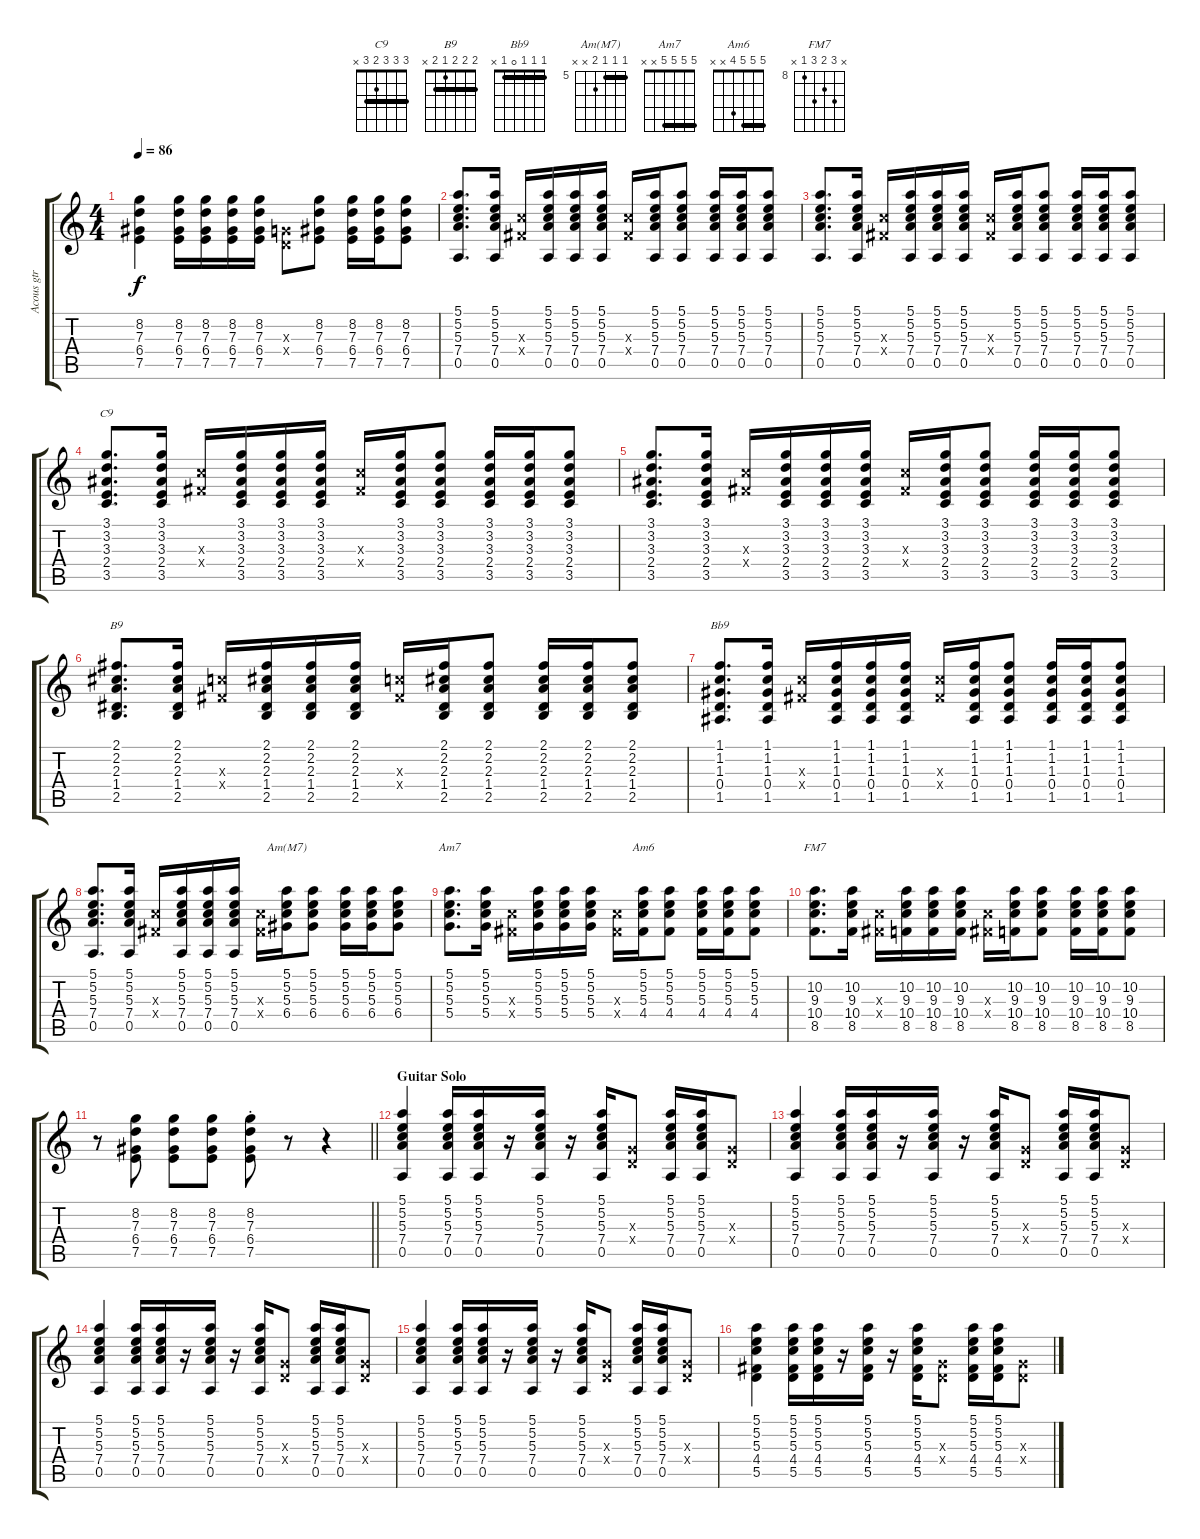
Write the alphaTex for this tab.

\track ("Acous gtr" "Acous gtr") {instrument acousticguitarnylon}
\staff {score tabs}
\tuning (E4 B3 G3 D3 A2 E2) {hide}
\chord ("C9" 3 3 3 2 3 x) {barre 3}
\chord ("B9" 2 2 2 1 2 x) {barre 2}
\chord ("Bb9" 1 1 1 0 1 x) {barre 1}
\chord ("Am(M7)" 5 5 5 6 x x) {firstfret 5 barre 5}
\chord ("Am7" 5 5 5 5 x x) {barre 5}
\chord ("Am6" 5 5 5 4 x x) {barre 5}
\chord ("FM7" x 10 9 10 8 x) {firstfret 8}
\ts (4 4)
\tempo 86
\clef g2
\ks c
(8.2 7.3 6.4 7.5).4{dy f} (8.2 7.3 6.4 7.5).16 (8.2 7.3 6.4 7.5).16 (8.2 7.3 6.4 7.5).16 (8.2 7.3 6.4 7.5).16 (0.3{x} 0.4{x}).8 (8.2 7.3 6.4 7.5).8 (8.2 7.3 6.4 7.5).16 (8.2 7.3 6.4 7.5).16 (8.2 7.3 6.4 7.5).8 |
(5.1 5.2 5.3 7.4 0.5).8{d} (5.1 5.2 5.3 7.4 0.5).16 (5.3{x} 4.4{x}).16 (5.1 5.2 5.3 7.4 0.5).16 (5.1 5.2 5.3 7.4 0.5).16 (5.1 5.2 5.3 7.4 0.5).16 (5.3{x} 4.4{x}).16 (5.1 5.2 5.3 7.4 0.5).16 (5.1 5.2 5.3 7.4 0.5).8 (5.1 5.2 5.3 7.4 0.5).16 (5.1 5.2 5.3 7.4 0.5).16 (5.1 5.2 5.3 7.4 0.5).8 |
(5.1 5.2 5.3 7.4 0.5).8{d} (5.1 5.2 5.3 7.4 0.5).16 (5.3{x} 4.4{x}).16 (5.1 5.2 5.3 7.4 0.5).16 (5.1 5.2 5.3 7.4 0.5).16 (5.1 5.2 5.3 7.4 0.5).16 (5.3{x} 4.4{x}).16 (5.1 5.2 5.3 7.4 0.5).16 (5.1 5.2 5.3 7.4 0.5).8 (5.1 5.2 5.3 7.4 0.5).16 (5.1 5.2 5.3 7.4 0.5).16 (5.1 5.2 5.3 7.4 0.5).8 |
(3.1 3.2 3.3 2.4 3.5).8{d ch "C9"} (3.1 3.2 3.3 2.4 3.5).16 (5.3{x} 4.4{x}).16 (3.1 3.2 3.3 2.4 3.5).16 (3.1 3.2 3.3 2.4 3.5).16 (3.1 3.2 3.3 2.4 3.5).16 (5.3{x} 4.4{x}).16 (3.1 3.2 3.3 2.4 3.5).16 (3.1 3.2 3.3 2.4 3.5).8 (3.1 3.2 3.3 2.4 3.5).16 (3.1 3.2 3.3 2.4 3.5).16 (3.1 3.2 3.3 2.4 3.5).8 |
(3.1 3.2 3.3 2.4 3.5).8{d} (3.1 3.2 3.3 2.4 3.5).16 (5.3{x} 4.4{x}).16 (3.1 3.2 3.3 2.4 3.5).16 (3.1 3.2 3.3 2.4 3.5).16 (3.1 3.2 3.3 2.4 3.5).16 (5.3{x} 4.4{x}).16 (3.1 3.2 3.3 2.4 3.5).16 (3.1 3.2 3.3 2.4 3.5).8 (3.1 3.2 3.3 2.4 3.5).16 (3.1 3.2 3.3 2.4 3.5).16 (3.1 3.2 3.3 2.4 3.5).8 |
(2.1 2.2 2.3 1.4 2.5).8{d ch "B9"} (2.1 2.2 2.3 1.4 2.5).16 (5.3{x} 4.4{x}).16 (2.1 2.2 2.3 1.4 2.5).16 (2.1 2.2 2.3 1.4 2.5).16 (2.1 2.2 2.3 1.4 2.5).16 (5.3{x} 4.4{x}).16 (2.1 2.2 2.3 1.4 2.5).16 (2.1 2.2 2.3 1.4 2.5).8 (2.1 2.2 2.3 1.4 2.5).16 (2.1 2.2 2.3 1.4 2.5).16 (2.1 2.2 2.3 1.4 2.5).8 |
(1.1 1.2 1.3 0.4 1.5).8{d ch "Bb9"} (1.1 1.2 1.3 0.4 1.5).16 (5.3{x} 4.4{x}).16 (1.1 1.2 1.3 0.4 1.5).16 (1.1 1.2 1.3 0.4 1.5).16 (1.1 1.2 1.3 0.4 1.5).16 (5.3{x} 4.4{x}).16 (1.1 1.2 1.3 0.4 1.5).16 (1.1 1.2 1.3 0.4 1.5).8 (1.1 1.2 1.3 0.4 1.5).16 (1.1 1.2 1.3 0.4 1.5).16 (1.1 1.2 1.3 0.4 1.5).8 |
(5.1 5.2 5.3 7.4 0.5).8{d} (5.1 5.2 5.3 7.4 0.5).16 (5.3{x} 4.4{x}).16 (5.1 5.2 5.3 7.4 0.5).16 (5.1 5.2 5.3 7.4 0.5).16 (5.1 5.2 5.3 7.4 0.5).16 (5.3{x} 4.4{x}).16 (5.1 5.2 5.3 6.4).16{ch "Am(M7)"} (5.1 5.2 5.3 6.4).8 (5.1 5.2 5.3 6.4).16 (5.1 5.2 5.3 6.4).16 (5.1 5.2 5.3 6.4).8 |
(5.1 5.2 5.3 5.4).8{d ch "Am7"} (5.1 5.2 5.3 5.4).16 (5.3{x} 4.4{x}).16 (5.1 5.2 5.3 5.4).16 (5.1 5.2 5.3 5.4).16 (5.1 5.2 5.3 5.4).16 (5.3{x} 4.4{x}).16 (5.1 5.2 5.3 4.4).16{ch "Am6"} (5.1 5.2 5.3 4.4).8 (5.1 5.2 5.3 4.4).16 (5.1 5.2 5.3 4.4).16 (5.1 5.2 5.3 4.4).8 |
(10.2 9.3 10.4 8.5).8{d ch "FM7"} (10.2 9.3 10.4 8.5).16 (5.3{x} 4.4{x}).16 (10.2 9.3 10.4 8.5).16 (10.2 9.3 10.4 8.5).16 (10.2 9.3 10.4 8.5).16 (5.3{x} 4.4{x}).16 (10.2 9.3 10.4 8.5).16 (10.2 9.3 10.4 8.5).8 (10.2 9.3 10.4 8.5).16 (10.2 9.3 10.4 8.5).16 (10.2 9.3 10.4 8.5).8 |
\barLineRight lightlight
r.8 (8.2 7.3 6.4 7.5).8 (8.2 7.3 6.4 7.5).8 (8.2 7.3 6.4 7.5).8 (8.2{st} 7.3 6.4 7.5).8 r.8 r.4 |
\section ("" "Guitar Solo")
(5.1 5.2 5.3 7.4 0.5).4 (5.1 5.2 5.3 7.4 0.5).16 (5.1 5.2 5.3 7.4 0.5).16 r.16 (5.1 5.2 5.3 7.4 0.5).16 r.16 (5.1 5.2 5.3 7.4 0.5).16 (0.3{x} 0.4{x}).8 (5.1 5.2 5.3 7.4 0.5).16 (5.1 5.2 5.3 7.4 0.5).16 (0.3{x} 0.4{x}).8 |
(5.1 5.2 5.3 7.4 0.5).4 (5.1 5.2 5.3 7.4 0.5).16 (5.1 5.2 5.3 7.4 0.5).16 r.16 (5.1 5.2 5.3 7.4 0.5).16 r.16 (5.1 5.2 5.3 7.4 0.5).16 (0.3{x} 0.4{x}).8 (5.1 5.2 5.3 7.4 0.5).16 (5.1 5.2 5.3 7.4 0.5).16 (0.3{x} 0.4{x}).8 |
(5.1 5.2 5.3 7.4 0.5).4 (5.1 5.2 5.3 7.4 0.5).16 (5.1 5.2 5.3 7.4 0.5).16 r.16 (5.1 5.2 5.3 7.4 0.5).16 r.16 (5.1 5.2 5.3 7.4 0.5).16 (0.3{x} 0.4{x}).8 (5.1 5.2 5.3 7.4 0.5).16 (5.1 5.2 5.3 7.4 0.5).16 (0.3{x} 0.4{x}).8 |
(5.1 5.2 5.3 7.4 0.5).4 (5.1 5.2 5.3 7.4 0.5).16 (5.1 5.2 5.3 7.4 0.5).16 r.16 (5.1 5.2 5.3 7.4 0.5).16 r.16 (5.1 5.2 5.3 7.4 0.5).16 (0.3{x} 0.4{x}).8 (5.1 5.2 5.3 7.4 0.5).16 (5.1 5.2 5.3 7.4 0.5).16 (0.3{x} 0.4{x}).8 |
(5.1 5.2 5.3 4.4 5.5).4 (5.1 5.2 5.3 4.4 5.5).16 (5.1 5.2 5.3 4.4 5.5).16 r.16 (5.1 5.2 5.3 4.4 5.5).16 r.16 (5.1 5.2 5.3 4.4 5.5).16 (0.3{x} 0.4{x}).8 (5.1 5.2 5.3 4.4 5.5).16 (5.1 5.2 5.3 4.4 5.5).16 (0.3{x} 0.4{x}).8
